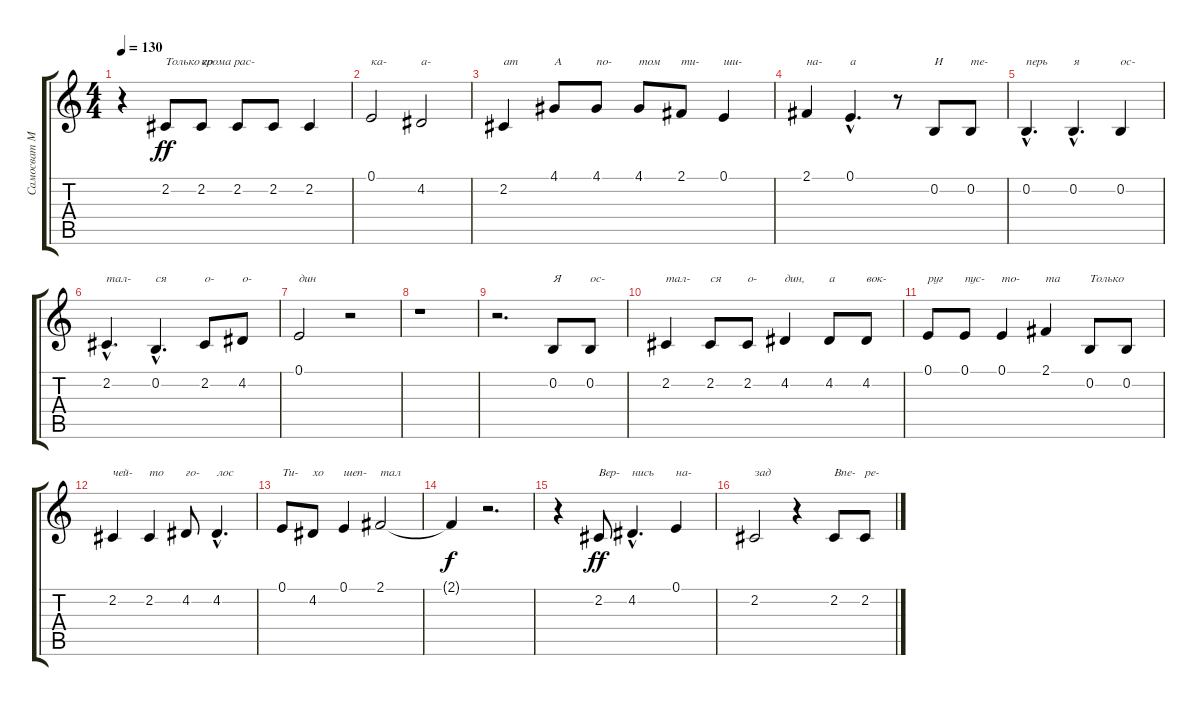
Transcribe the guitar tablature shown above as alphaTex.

\track ("Самосват Максим" "Самосват М") {instrument bassoon}
\staff {score tabs}
\tuning (E4 B3 G3 D3 A2 E2) {hide}
\ts (4 4)
\tempo 130
\clef g2
\ks c
r.4{dy ff} 2.2.8{txt "Только грома рас-"} 2.2.8{txt "ко"} 2.2.8 2.2.8 2.2.4 |
0.1.2{txt "ка-"} 4.2.2{txt "а-"} |
2.2.4{txt "ат"} 4.1.8{txt "А"} 4.1.8{txt "по-"} 4.1.8{txt "том"} 2.1.8{txt "ти-"} 0.1.4{txt "ши-"} |
2.1.4{txt "на-"} 0.1{hac}.4{d txt "а"} r.8 0.2.8{txt "И"} 0.2.8{txt "те-"} |
0.2{hac}.4{d txt "перь"} 0.2{hac}.4{d txt "я"} 0.2.4{txt "ос-"} |
2.2{hac}.4{d txt "тал-"} 0.2{hac}.4{d txt "ся"} 2.2.8{txt "о-"} 4.2.8{txt "о-"} |
0.1.2{txt "дин"} r.2 |
r.1 |
r.2{d} 0.2.8{txt "Я"} 0.2.8{txt "ос-"} |
2.2.4{txt "тал-"} 2.2.8{txt "ся"} 2.2.8{txt "о-"} 4.2.4{txt "дин,"} 4.2.8{txt "а"} 4.2.8{txt "вок-"} |
0.1.8{txt "руг"} 0.1.8{txt "пус-"} 0.1.4{txt "то-"} 2.1.4{txt "та"} 0.2.8{txt "Только"} 0.2.8 |
2.2.4{txt "чей-"} 2.2.4{txt "то"} 4.2.8{txt "го-"} 4.2{hac}.4{d txt "лос"} |
0.1.8{txt "Ти-"} 4.2.8{txt "хо"} 0.1.4{txt "шеп-"} 2.1.2{txt "тал"} |
2.1{t}.4{dy f} r.2{d} |
r.4 2.2.8{txt "Вер-" dy ff} 4.2{hac}.4{d txt "нись"} 0.1.4{txt "на-"} |
2.2.2{txt "зад"} r.4 2.2.8{txt "Впе-"} 2.2.8{txt "ре-"}
